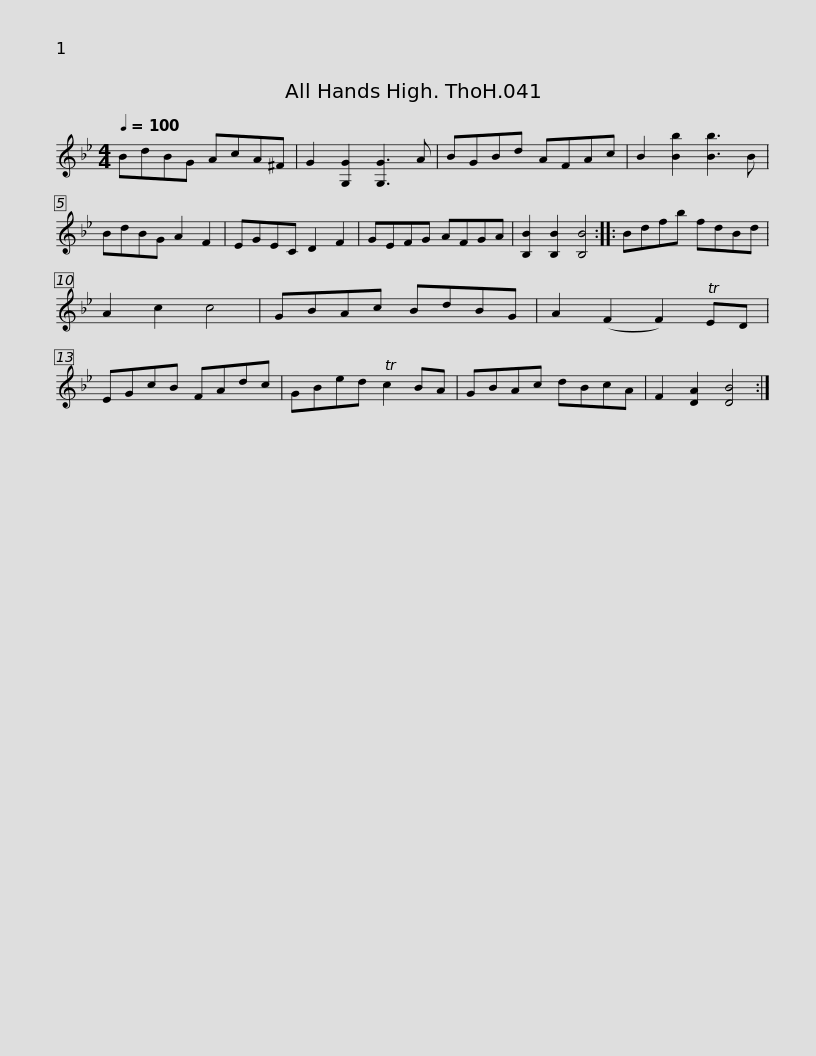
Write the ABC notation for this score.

X:1
L:1/8
Q:1/4=100
M:4/4
I:linebreak $
K:Bb
V:1 treble
V:1
 BdBG AcA^F | G2 [G,G]2 [G,G]3 A | BGBd AFAc | B2 [Bb]2 [Bb]3 B | BdBG A2 F2 | %5
 EGEC D2 F2 |$ GEFG AFGA | [B,B]2 [B,B]2 [B,B]4 :: Bdfb fdBd | A2 c2 c4 | %10
 GBAc BdBG | A2 (F2 F2) TED |$ EGcB FAdc | GBed Tc2 BA | GBAc dBcA | %15
 F2 [DA]2 [DB]4 :| %16
